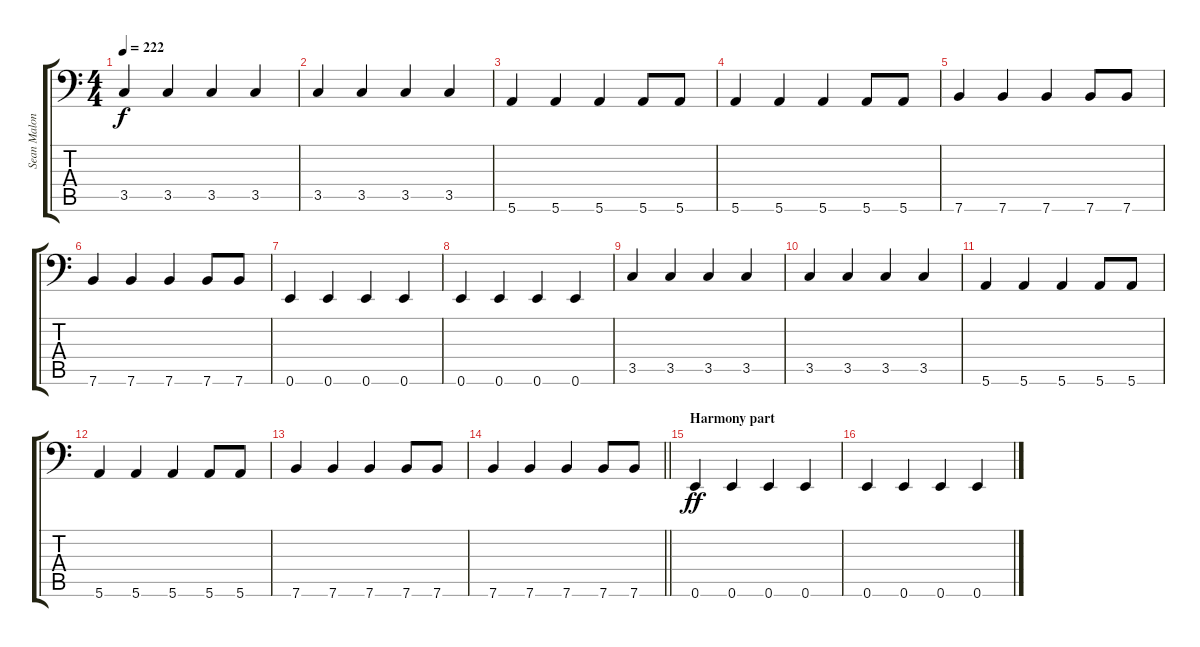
\track ("Sean Malone (Cynic)" "Sean Malon") {instrument electricbasspick}
\staff {score tabs}
\tuning (E3 B2 G2 D2 A1 E1) {hide}
\ts (4 4)
\tempo 222
\clef f4
\ks c
3.5.4{dy f} 3.5.4 3.5.4 3.5.4 |
3.5.4 3.5.4 3.5.4 3.5.4 |
5.6.4 5.6.4 5.6.4 5.6.8 5.6.8 |
5.6.4 5.6.4 5.6.4 5.6.8 5.6.8 |
7.6.4 7.6.4 7.6.4 7.6.8 7.6.8 |
7.6.4 7.6.4 7.6.4 7.6.8 7.6.8 |
0.6.4 0.6.4 0.6.4 0.6.4 |
0.6.4 0.6.4 0.6.4 0.6.4 |
3.5.4 3.5.4 3.5.4 3.5.4 |
3.5.4 3.5.4 3.5.4 3.5.4 |
5.6.4 5.6.4 5.6.4 5.6.8 5.6.8 |
5.6.4 5.6.4 5.6.4 5.6.8 5.6.8 |
7.6.4 7.6.4 7.6.4 7.6.8 7.6.8 |
\barLineRight lightlight
7.6.4 7.6.4 7.6.4 7.6.8 7.6.8 |
\section ("" "Harmony part")
0.6.4{dy ff volume 15} 0.6.4 0.6.4 0.6.4 |
0.6.4 0.6.4 0.6.4 0.6.4
